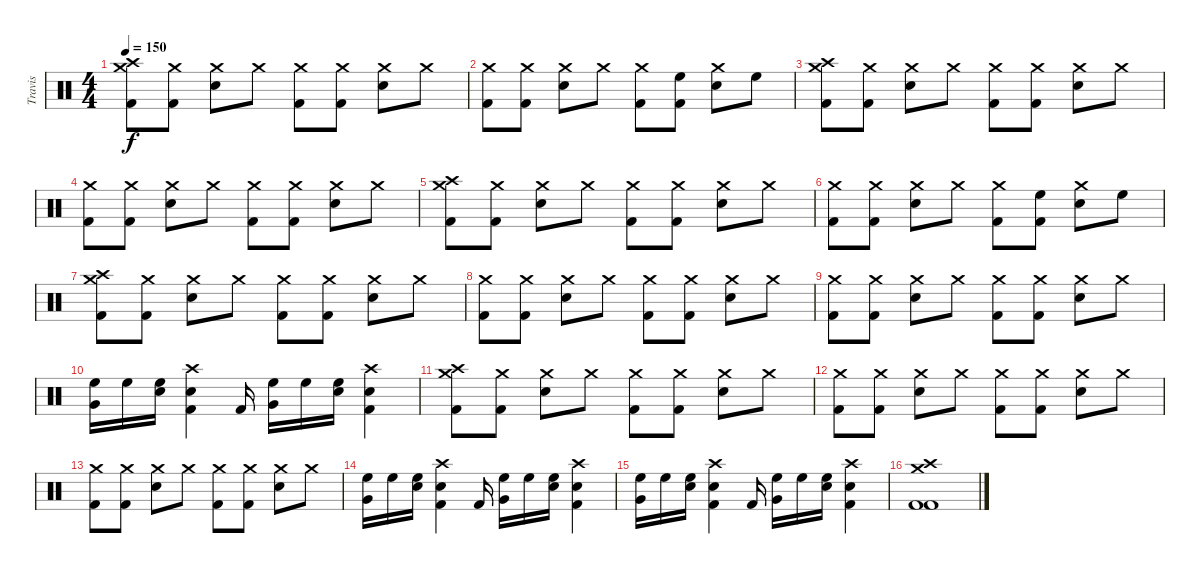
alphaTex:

\track ("Travis" "Travis") {instrument percussion}
\staff {score}
\articulation defaults
\ts (4 4)
\tempo 150
\clef neutral
\ks c
("Crash high (hit)" "Crash medium (hit)" "Kick (hit) 2").8{dy f} ("Crash medium (hit)"{x} "Kick (hit) 2").8 ("Crash medium (hit)" "Snare (hit) 2").8 "Crash medium (hit)"{x}.8 ("Crash medium (hit)" "Kick (hit) 2").8 ("Crash medium (hit)"{x} "Kick (hit) 2").8 ("Crash medium (hit)" "Snare (hit) 2").8 "Crash medium (hit)"{x}.8 |
("Crash medium (hit)" "Kick (hit) 2").8 ("Crash medium (hit)"{x} "Kick (hit) 2").8 ("Crash medium (hit)" "Snare (hit) 2").8 "Crash medium (hit)"{x}.8 ("Crash medium (hit)" "Kick (hit) 2").8 ("High Floor Tom (hit)" "Kick (hit) 2").8 ("Crash medium (hit)" "Snare (hit) 2").8 "High Floor Tom (hit)".8 |
("Crash high (hit)" "Crash medium (hit)" "Kick (hit) 2").8 ("Crash medium (hit)"{x} "Kick (hit) 2").8 ("Crash medium (hit)" "Snare (hit) 2").8 "Crash medium (hit)"{x}.8 ("Crash medium (hit)" "Kick (hit) 2").8 ("Crash medium (hit)"{x} "Kick (hit) 2").8 ("Crash medium (hit)" "Snare (hit) 2").8 "Crash medium (hit)"{x}.8 |
("Crash medium (hit)" "Kick (hit) 2").8 ("Crash medium (hit)"{x} "Kick (hit) 2").8 ("Crash medium (hit)" "Snare (hit) 2").8 "Crash medium (hit)"{x}.8 ("Crash medium (hit)" "Kick (hit) 2").8 ("Crash medium (hit)"{x} "Kick (hit) 2").8 ("Crash medium (hit)" "Snare (hit) 2").8 "Crash medium (hit)"{x}.8 |
("Crash high (hit)" "Crash medium (hit)" "Kick (hit) 2").8 ("Crash medium (hit)"{x} "Kick (hit) 2").8 ("Crash medium (hit)" "Snare (hit) 2").8 "Crash medium (hit)"{x}.8 ("Crash medium (hit)" "Kick (hit) 2").8 ("Crash medium (hit)"{x} "Kick (hit) 2").8 ("Crash medium (hit)" "Snare (hit) 2").8 "Crash medium (hit)"{x}.8 |
("Crash medium (hit)" "Kick (hit) 2").8 ("Crash medium (hit)"{x} "Kick (hit) 2").8 ("Crash medium (hit)" "Snare (hit) 2").8 "Crash medium (hit)"{x}.8 ("Crash medium (hit)" "Kick (hit) 2").8 ("High Floor Tom (hit)" "Kick (hit) 2").8 ("Crash medium (hit)" "Snare (hit) 2").8 "High Floor Tom (hit)".8 |
("Crash high (hit)" "Crash medium (hit)" "Kick (hit) 2").8 ("Crash medium (hit)"{x} "Kick (hit) 2").8 ("Crash medium (hit)" "Snare (hit) 2").8 "Crash medium (hit)"{x}.8 ("Crash medium (hit)" "Kick (hit) 2").8 ("Crash medium (hit)"{x} "Kick (hit) 2").8 ("Crash medium (hit)" "Snare (hit) 2").8 "Crash medium (hit)"{x}.8 |
("Crash medium (hit)" "Kick (hit) 2").8 ("Crash medium (hit)"{x} "Kick (hit) 2").8 ("Crash medium (hit)" "Snare (hit) 2").8 "Crash medium (hit)"{x}.8 ("Crash medium (hit)" "Kick (hit) 2").8 ("Crash medium (hit)"{x} "Kick (hit) 2").8 ("Crash medium (hit)" "Snare (hit) 2").8 "Crash medium (hit)"{x}.8 |
("Crash medium (hit)" "Kick (hit) 2").8 ("Crash medium (hit)"{x} "Kick (hit) 2").8 ("Crash medium (hit)" "Snare (hit) 2").8 "Crash medium (hit)"{x}.8 ("Crash medium (hit)" "Kick (hit) 2").8 ("Crash medium (hit)"{x} "Kick (hit) 2").8 ("Crash medium (hit)" "Snare (hit) 2").8 "Crash medium (hit)"{x}.8 |
("Very Low Tom (hit)" "High Floor Tom (hit)").16 "High Floor Tom (hit)".16 ("Snare (hit) 2" "High Floor Tom (hit)").16 ("Crash high (hit)" "Snare (hit) 2" "Kick (hit) 2").4 "Kick (hit) 2".16 ("Very Low Tom (hit)" "High Floor Tom (hit)").16 "High Floor Tom (hit)".16 ("Snare (hit) 2" "High Floor Tom (hit)").16 ("Crash high (hit)" "Snare (hit) 2" "Kick (hit) 2").4 |
("Crash high (hit)" "Crash medium (hit)" "Kick (hit) 2").8 ("Crash medium (hit)"{x} "Kick (hit) 2").8 ("Crash medium (hit)" "Snare (hit) 2").8 "Crash medium (hit)"{x}.8 ("Crash medium (hit)" "Kick (hit) 2").8 ("Crash medium (hit)"{x} "Kick (hit) 2").8 ("Crash medium (hit)" "Snare (hit) 2").8 "Crash medium (hit)"{x}.8 |
("Crash medium (hit)" "Kick (hit) 2").8 ("Crash medium (hit)"{x} "Kick (hit) 2").8 ("Crash medium (hit)" "Snare (hit) 2").8 "Crash medium (hit)"{x}.8 ("Crash medium (hit)" "Kick (hit) 2").8 ("Crash medium (hit)"{x} "Kick (hit) 2").8 ("Crash medium (hit)" "Snare (hit) 2").8 "Crash medium (hit)"{x}.8 |
("Crash medium (hit)" "Kick (hit) 2").8 ("Crash medium (hit)"{x} "Kick (hit) 2").8 ("Crash medium (hit)" "Snare (hit) 2").8 "Crash medium (hit)"{x}.8 ("Crash medium (hit)" "Kick (hit) 2").8 ("Crash medium (hit)"{x} "Kick (hit) 2").8 ("Crash medium (hit)" "Snare (hit) 2").8 "Crash medium (hit)"{x}.8 |
("Very Low Tom (hit)" "High Floor Tom (hit)").16 "High Floor Tom (hit)".16 ("Snare (hit) 2" "High Floor Tom (hit)").16 ("Crash high (hit)" "Snare (hit) 2" "Kick (hit) 2").4 "Kick (hit) 2".16 ("Very Low Tom (hit)" "High Floor Tom (hit)").16 "High Floor Tom (hit)".16 ("Snare (hit) 2" "High Floor Tom (hit)").16 ("Crash high (hit)" "Snare (hit) 2" "Kick (hit) 2").4 |
("Very Low Tom (hit)" "High Floor Tom (hit)").16 "High Floor Tom (hit)".16 ("Snare (hit) 2" "High Floor Tom (hit)").16 ("Crash high (hit)" "Snare (hit) 2" "Kick (hit) 2").4 "Kick (hit) 2".16 ("Very Low Tom (hit)" "High Floor Tom (hit)").16 "High Floor Tom (hit)".16 ("Snare (hit) 2" "High Floor Tom (hit)").16 ("Crash high (hit)" "Snare (hit) 2" "Kick (hit) 2").4 |
("Crash high (hit)" "Crash medium (hit)" "Kick (hit) 2" "Kick (hit) 2").1
